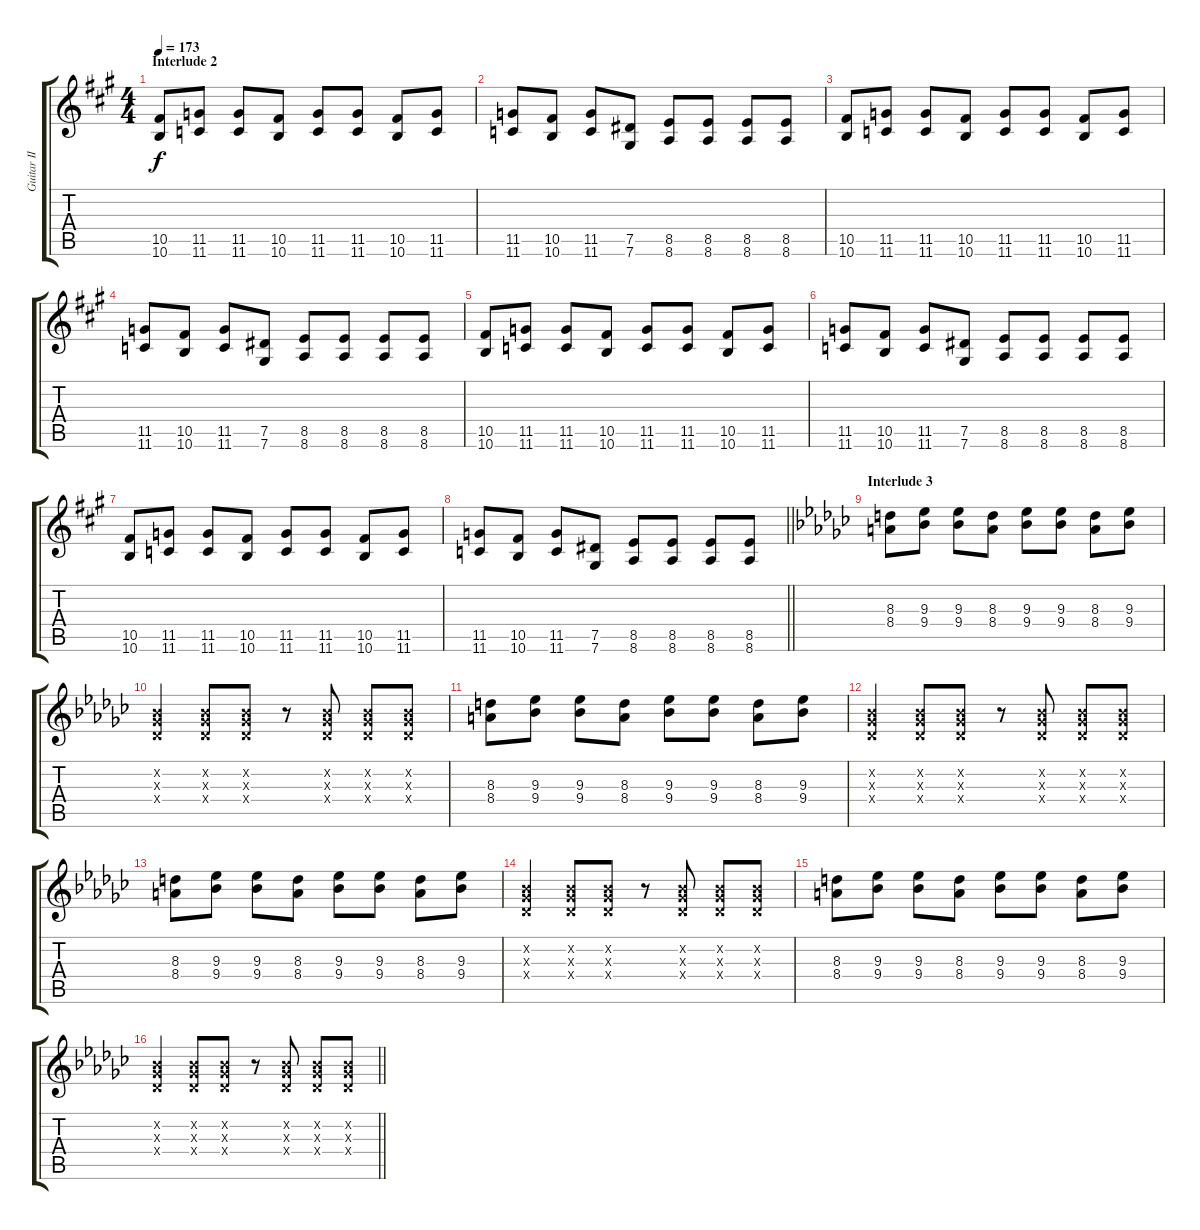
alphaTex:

\track ("Guitar II" "Guitar II") {instrument distortionguitar}
\staff {score tabs}
\tuning (Eb4 Bb3 Gb3 Db3 Ab2 Db2) {hide}
\ts (4 4)
\section ("" "Interlude 2")
\tempo 173
\clef g2
\ks f#minor
(10.5 10.6).8{dy f} (11.5 11.6).8 (11.5 11.6).8 (10.5 10.6).8 (11.5 11.6).8 (11.5 11.6).8 (10.5 10.6).8 (11.5 11.6).8 |
(11.5 11.6).8 (10.5 10.6).8 (11.5 11.6).8 (7.5 7.6).8 (8.5 8.6).8 (8.5 8.6).8 (8.5 8.6).8 (8.5 8.6).8 |
(10.5 10.6).8 (11.5 11.6).8 (11.5 11.6).8 (10.5 10.6).8 (11.5 11.6).8 (11.5 11.6).8 (10.5 10.6).8 (11.5 11.6).8 |
(11.5 11.6).8 (10.5 10.6).8 (11.5 11.6).8 (7.5 7.6).8 (8.5 8.6).8 (8.5 8.6).8 (8.5 8.6).8 (8.5 8.6).8 |
(10.5 10.6).8 (11.5 11.6).8 (11.5 11.6).8 (10.5 10.6).8 (11.5 11.6).8 (11.5 11.6).8 (10.5 10.6).8 (11.5 11.6).8 |
(11.5 11.6).8 (10.5 10.6).8 (11.5 11.6).8 (7.5 7.6).8 (8.5 8.6).8 (8.5 8.6).8 (8.5 8.6).8 (8.5 8.6).8 |
(10.5 10.6).8 (11.5 11.6).8 (11.5 11.6).8 (10.5 10.6).8 (11.5 11.6).8 (11.5 11.6).8 (10.5 10.6).8 (11.5 11.6).8 |
\barLineRight lightlight
(11.5 11.6).8 (10.5 10.6).8 (11.5 11.6).8 (7.5 7.6).8 (8.5 8.6).8 (8.5 8.6).8 (8.5 8.6).8 (8.5 8.6).8 |
\section ("" "Interlude 3")
\ks ebminor
(8.3 8.4).8 (9.3 9.4).8 (9.3 9.4).8 (8.3 8.4).8 (9.3 9.4).8 (9.3 9.4).8 (8.3 8.4).8 (9.3 9.4).8 |
(0.2{x} 0.3{x} 0.4{x}).4 (0.2{x} 0.3{x} 0.4{x}).8 (0.2{x} 0.3{x} 0.4{x}).8 r.8 (0.2{x} 0.3{x} 0.4{x}).8 (0.2{x} 0.3{x} 0.4{x}).8 (0.2{x} 0.3{x} 0.4{x}).8 |
(8.3 8.4).8 (9.3 9.4).8 (9.3 9.4).8 (8.3 8.4).8 (9.3 9.4).8 (9.3 9.4).8 (8.3 8.4).8 (9.3 9.4).8 |
(0.2{x} 0.3{x} 0.4{x}).4 (0.2{x} 0.3{x} 0.4{x}).8 (0.2{x} 0.3{x} 0.4{x}).8 r.8 (0.2{x} 0.3{x} 0.4{x}).8 (0.2{x} 0.3{x} 0.4{x}).8 (0.2{x} 0.3{x} 0.4{x}).8 |
(8.3 8.4).8 (9.3 9.4).8 (9.3 9.4).8 (8.3 8.4).8 (9.3 9.4).8 (9.3 9.4).8 (8.3 8.4).8 (9.3 9.4).8 |
(0.2{x} 0.3{x} 0.4{x}).4 (0.2{x} 0.3{x} 0.4{x}).8 (0.2{x} 0.3{x} 0.4{x}).8 r.8 (0.2{x} 0.3{x} 0.4{x}).8 (0.2{x} 0.3{x} 0.4{x}).8 (0.2{x} 0.3{x} 0.4{x}).8 |
(8.3 8.4).8 (9.3 9.4).8 (9.3 9.4).8 (8.3 8.4).8 (9.3 9.4).8 (9.3 9.4).8 (8.3 8.4).8 (9.3 9.4).8 |
\barLineRight lightlight
(0.2{x} 0.3{x} 0.4{x}).4 (0.2{x} 0.3{x} 0.4{x}).8 (0.2{x} 0.3{x} 0.4{x}).8 r.8 (0.2{x} 0.3{x} 0.4{x}).8 (0.2{x} 0.3{x} 0.4{x}).8 (0.2{x} 0.3{x} 0.4{x}).8
